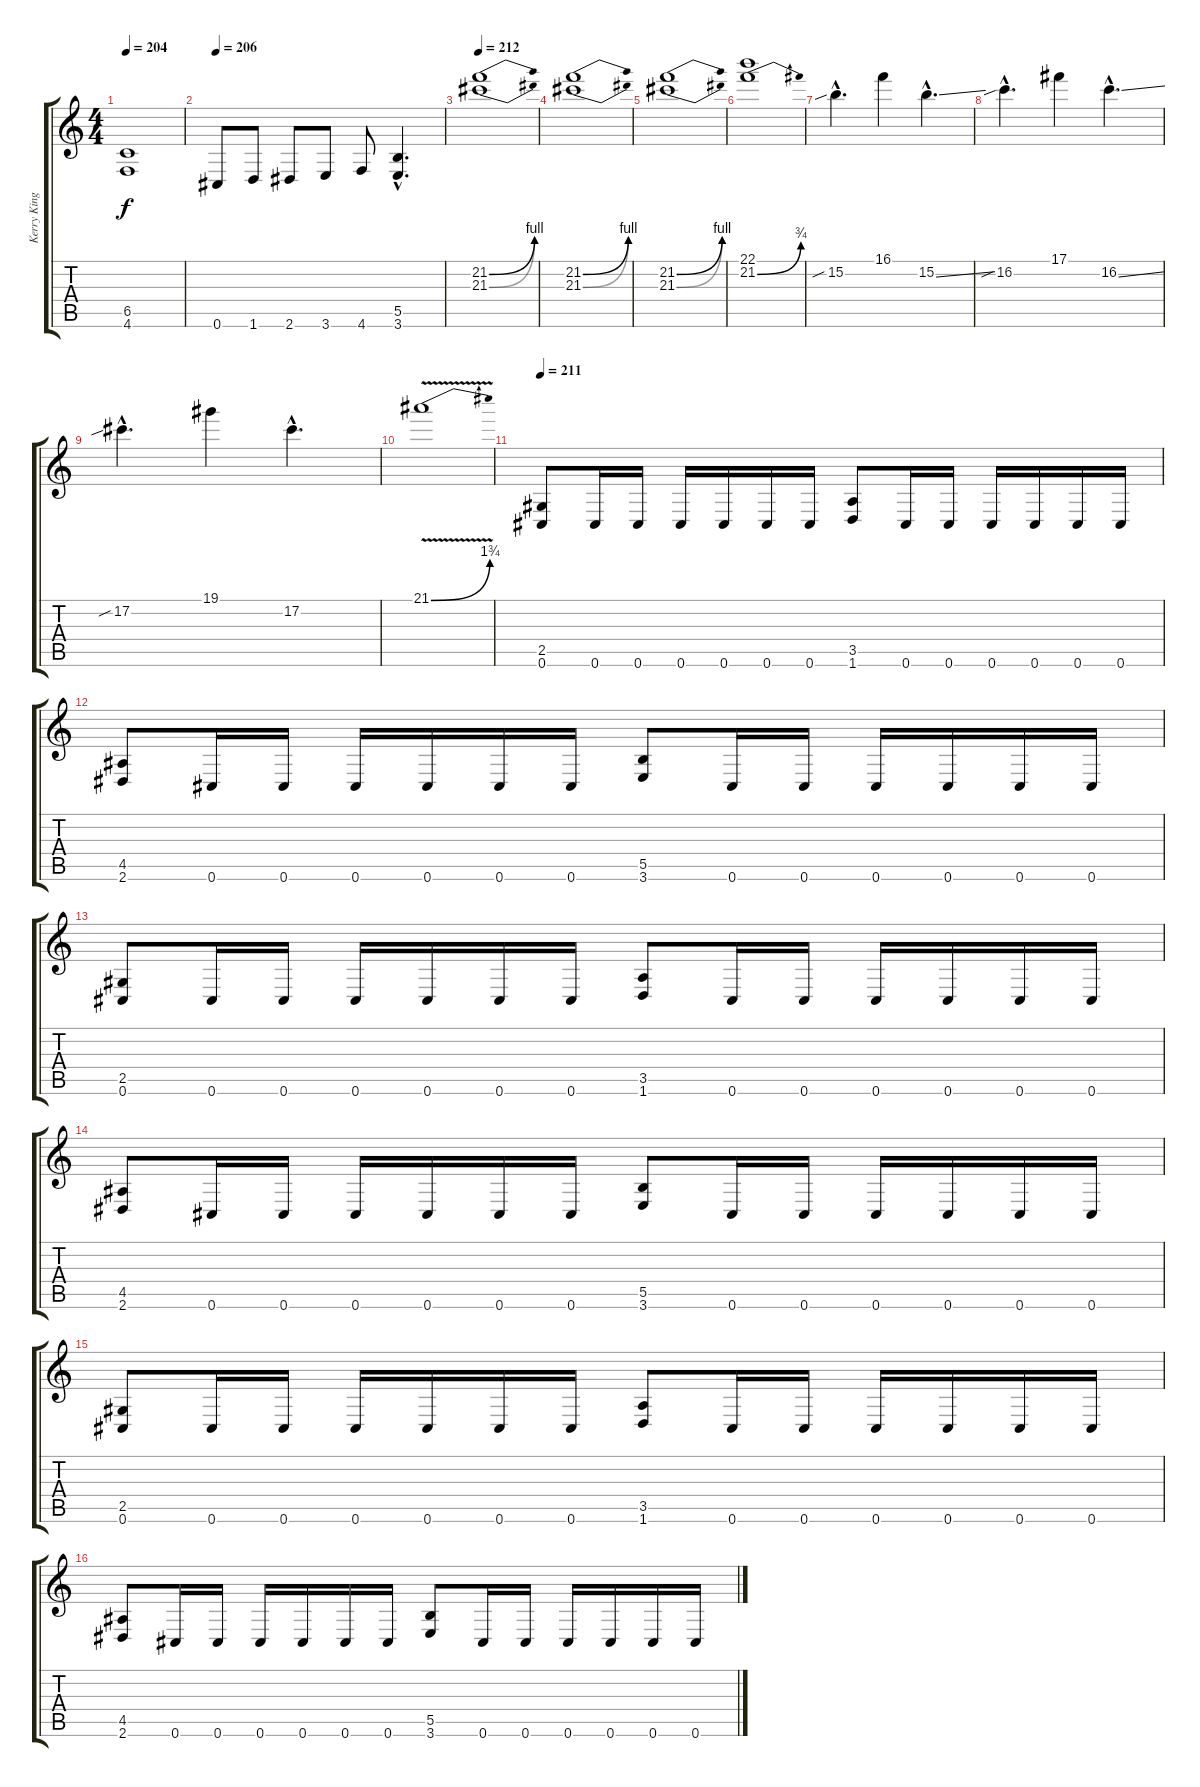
\track ("Kerry King" "Kerry King") {instrument distortionguitar}
\staff {score tabs}
\tuning (Db4 Ab3 E3 B2 Gb2 Db2) {hide}
\ts (4 4)
\tempo 204
\clef g2
\ks c
(6.5 4.6).1{dy f} |
\tempo 206
0.6.8 1.6.8 2.6.8 3.6.8 4.6.8 (5.5{hac} 3.6{hac}).4{d} |
\tempo 212
(21.2{be (bend 0 0 60 4)} 21.3{be (bend 0 0 60 4)}).1 |
(21.2{be (bend 0 0 60 4)} 21.3{be (bend 0 0 60 4)}).1 |
(21.2{be (bend 0 0 60 4)} 21.3{be (bend 0 0 60 4)}).1 |
(22.1 21.2{be (bend 0 0 60 3)}).1 |
15.2{sib hac}.4{d} 16.1.4 15.2{ss hac}.4{d} |
16.2{sib hac}.4{d} 17.1.4 16.2{ss hac}.4{d} |
17.2{sib hac}.4{d} 19.1.4 17.2{hac}.4{d} |
21.1{be (bend 0 0 60 7) v}.1 |
\tempo 211
(2.5 0.6).8 0.6.16 0.6.16 0.6.16 0.6.16 0.6.16 0.6.16 (3.5 1.6).8 0.6.16 0.6.16 0.6.16 0.6.16 0.6.16 0.6.16 |
(4.5 2.6).8 0.6.16 0.6.16 0.6.16 0.6.16 0.6.16 0.6.16 (5.5 3.6).8 0.6.16 0.6.16 0.6.16 0.6.16 0.6.16 0.6.16 |
(2.5 0.6).8 0.6.16 0.6.16 0.6.16 0.6.16 0.6.16 0.6.16 (3.5 1.6).8 0.6.16 0.6.16 0.6.16 0.6.16 0.6.16 0.6.16 |
(4.5 2.6).8 0.6.16 0.6.16 0.6.16 0.6.16 0.6.16 0.6.16 (5.5 3.6).8 0.6.16 0.6.16 0.6.16 0.6.16 0.6.16 0.6.16 |
(2.5 0.6).8 0.6.16 0.6.16 0.6.16 0.6.16 0.6.16 0.6.16 (3.5 1.6).8 0.6.16 0.6.16 0.6.16 0.6.16 0.6.16 0.6.16 |
(4.5 2.6).8 0.6.16 0.6.16 0.6.16 0.6.16 0.6.16 0.6.16 (5.5 3.6).8 0.6.16 0.6.16 0.6.16 0.6.16 0.6.16 0.6.16
